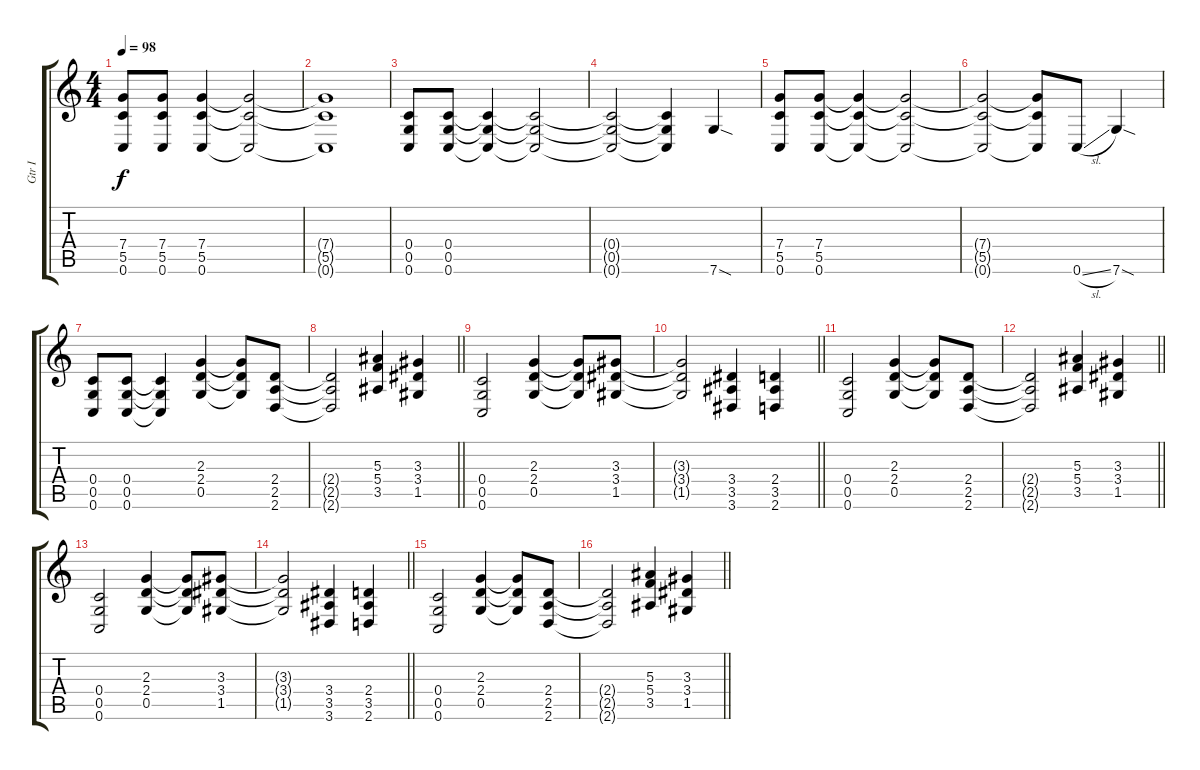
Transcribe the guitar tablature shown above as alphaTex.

\track ("Gtr I" "Gtr I") {instrument overdrivenguitar}
\staff {score tabs}
\tuning (D4 A3 F3 C3 G2 C2) {hide}
\ts (4 4)
\tempo 98
\clef g2
\ks c
(7.4 5.5 0.6).8{dy f instrument overdrivenguitar} (7.4 5.5 0.6).8 (7.4 5.5 0.6).4 (7.4{t} 5.5{t} 0.6{t}).2 |
(7.4{t} 5.5{t} 0.6{t}).1 |
(0.4 0.5 0.6).8 (0.4 0.5 0.6).8 (0.4{t} 0.5{t} 0.6{t}).4 (0.4{t} 0.5{t} 0.6{t}).2 |
(0.4{t} 0.5{t} 0.6{t}).2 (0.4{t} 0.5{t} 0.6{t}).4 7.6{sod}.4 |
(7.4 5.5 0.6).8 (7.4 5.5 0.6).8 (7.4{t} 5.5{t} 0.6{t}).4 (7.4{t} 5.5{t} 0.6{t}).2 |
(7.4{t} 5.5{t} 0.6{t}).2 (7.4{t} 5.5{t} 0.6{t}).8 0.6{sl}.8 7.6{sod}.4 |
(0.4 0.5 0.6).8 (0.4 0.5 0.6).8 (0.4{t} 0.5{t} 0.6{t}).4 (2.3 2.4 0.5).4 (2.3{t} 2.4{t} 0.5{t}).8 (2.4 2.5 2.6).8 |
\barLineRight lightlight
(2.4{t} 2.5{t} 2.6{t}).2 (5.3 5.4 3.5).4 (3.3 3.4 1.5).4 |
(0.4 0.5 0.6).2 (2.3 2.4 0.5).4 (2.3{t} 2.4{t} 0.5{t}).8 (3.3 3.4 1.5).8 |
\barLineRight lightlight
(3.3{t} 3.4{t} 1.5{t}).2 (3.4 3.5 3.6).4 (2.4 3.5 2.6).4 |
(0.4 0.5 0.6).2 (2.3 2.4 0.5).4 (2.3{t} 2.4{t} 0.5{t}).8 (2.4 2.5 2.6).8 |
\barLineRight lightlight
(2.4{t} 2.5{t} 2.6{t}).2 (5.3 5.4 3.5).4 (3.3 3.4 1.5).4 |
(0.4 0.5 0.6).2 (2.3 2.4 0.5).4 (2.3{t} 2.4{t} 0.5{t}).8 (3.3 3.4 1.5).8 |
\barLineRight lightlight
(3.3{t} 3.4{t} 1.5{t}).2 (3.4 3.5 3.6).4 (2.4 3.5 2.6).4 |
(0.4 0.5 0.6).2 (2.3 2.4 0.5).4 (2.3{t} 2.4{t} 0.5{t}).8 (2.4 2.5 2.6).8 |
\barLineRight lightlight
(2.4{t} 2.5{t} 2.6{t}).2 (5.3 5.4 3.5).4 (3.3 3.4 1.5).4
